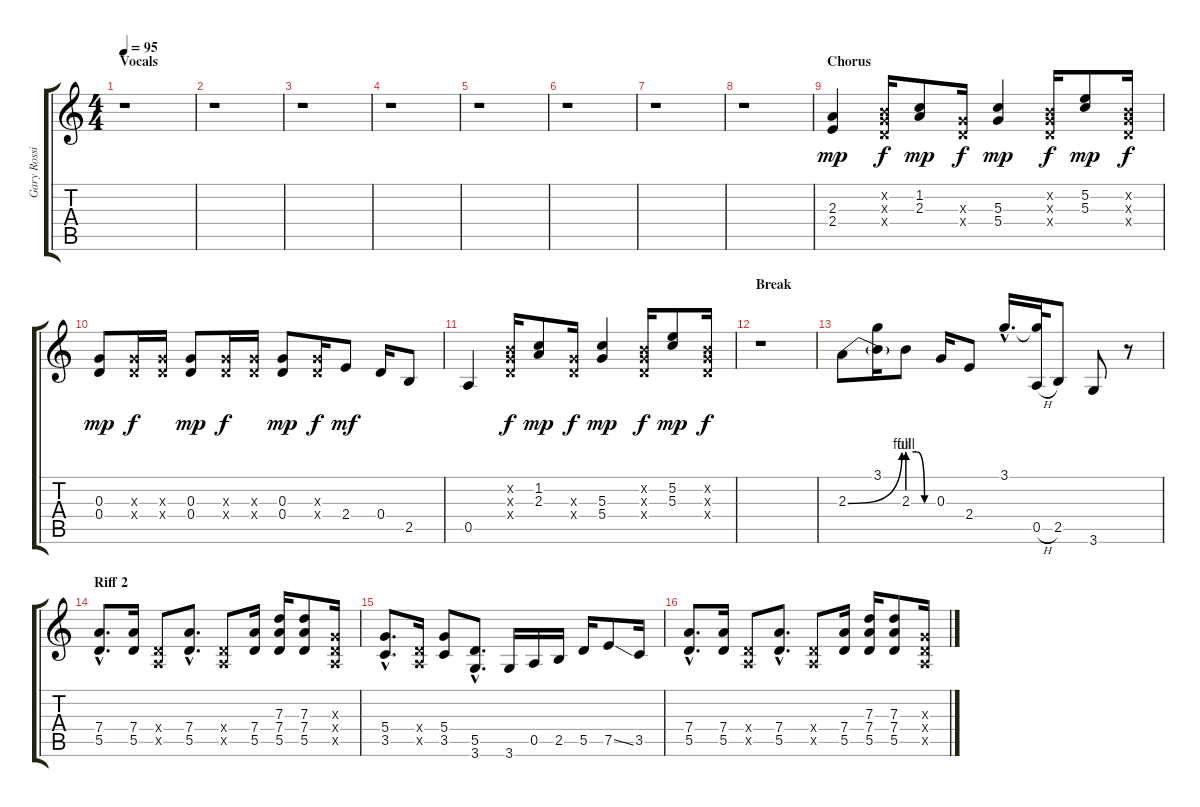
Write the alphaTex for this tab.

\track ("Gary Rossington - Electric" "Gary Rossi") {instrument overdrivenguitar}
\staff {score tabs}
\tuning (E4 B3 G3 D3 A2 E2) {hide}
\ts (4 4)
\section ("" "Vocals")
\tempo 95
\clef g2
\ks c
r.1{dy f} |
r.1 |
r.1 |
r.1 |
r.1 |
r.1 |
r.1 |
r.1 |
\section ("" "Chorus")
(2.3 2.4).4{dy mp} (0.2{x} 0.3{x} 0.4{x}).16{dy f} (1.2 2.3).8{dy mp} (0.3{x} 0.4{x}).16{dy f} (5.3 5.4).4{dy mp} (0.2{x} 0.3{x} 0.4{x}).16{dy f} (5.2 5.3).8{dy mp} (0.2{x} 0.3{x} 0.4{x}).16{dy f} |
(0.3 0.4).8{dy mp} (0.3{x} 0.4{x}).16{dy f} (0.3{x} 0.4{x}).16 (0.3 0.4).8{dy mp} (0.3{x} 0.4{x}).16{dy f} (0.3{x} 0.4{x}).16 (0.3 0.4).8{dy mp} (0.3{x} 0.4{x}).16{dy f} 2.4.8{dy mf} 0.4.16 2.5.8 |
0.5.4 (0.2{x} 0.3{x} 0.4{x}).16{dy f} (1.2 2.3).8{dy mp} (0.3{x} 0.4{x}).16{dy f} (5.3 5.4).4{dy mp} (0.2{x} 0.3{x} 0.4{x}).16{dy f} (5.2 5.3).8{dy mp} (0.2{x} 0.3{x} 0.4{x}).16{dy f} |
\section ("" "Break")
r.1 |
2.3{be (bend 0 0 60 4)}.8 (3.1 2.3{t}).16 2.3{be (custom 0 4 20 4 40 0 60 0)}.8 0.3.16 2.4.8 3.1{hac}.16{d} (3.1{t} 0.5{h}).32 2.5.8 3.6.8 r.8 |
\section ("" "Riff 2")
(7.4{hac} 5.5{hac}).8{d} (7.4 5.5).16 (0.4{x} 0.5{x}).8 (7.4{hac} 5.5{hac}).8{d} (0.4{x} 0.5{x}).8 (7.4 5.5).16 (7.3 7.4 5.5).16 (7.3 7.4 5.5).8 (0.3{x} 0.4{x} 0.5{x}).16 |
(5.4{hac} 3.5{hac}).8{d} (0.4{x} 0.5{x}).16 (5.4 3.5).8 (5.5{hac} 3.6{hac}).8{d} 3.6.16 0.5.16 2.5.16 5.5.16 7.5{ss}.8 3.5.16 |
(7.4{hac} 5.5{hac}).8{d} (7.4 5.5).16 (0.4{x} 0.5{x}).8 (7.4{hac} 5.5{hac}).8{d} (0.4{x} 0.5{x}).8 (7.4 5.5).16 (7.3 7.4 5.5).16 (7.3 7.4 5.5).8 (0.3{x} 0.4{x} 0.5{x}).16
